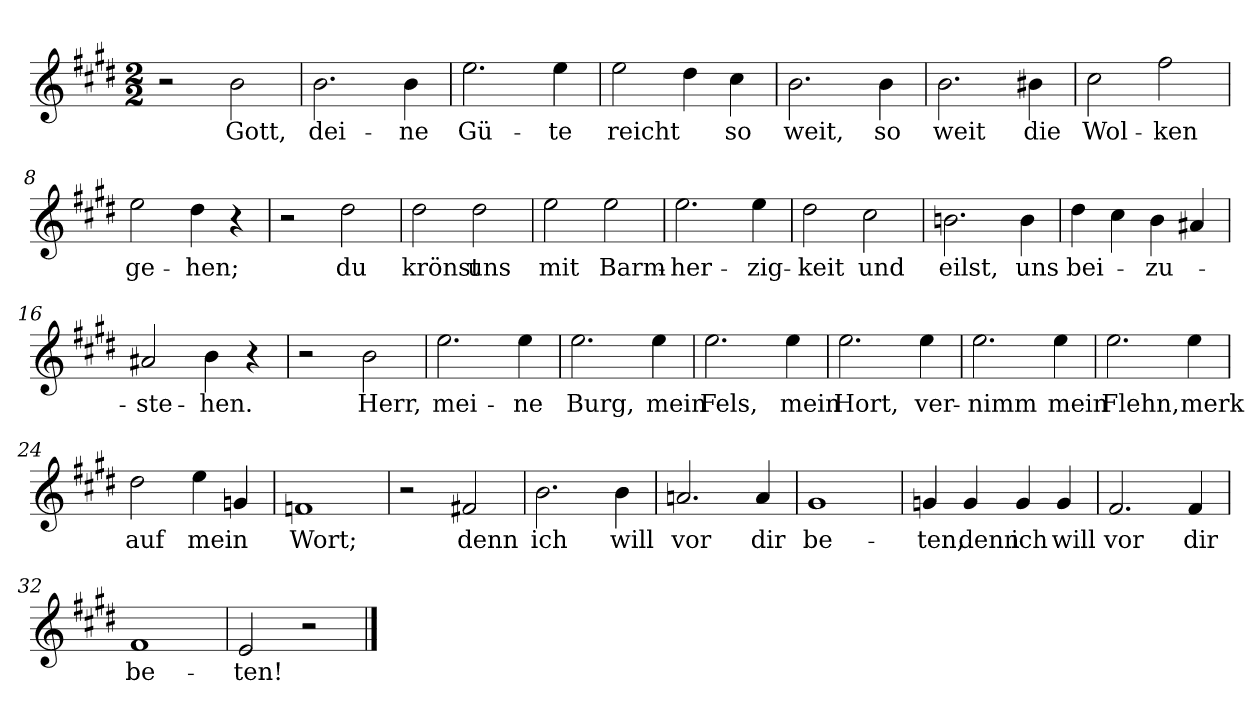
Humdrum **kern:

**kern	**text
*part1	*part1
*staff1	*staff1
*clefG2	*
*k[f#c#g#d#]	*
*M2/2	*
=1	=1
2r	.
!	!LO:LY:b
2b\	Gott,
=2	=2
!	!LO:LY:b
2.b\	dei-
!	!LO:LY:b
4b\	-ne
=3	=3
!	!LO:LY:b
2.ee\	Gü-
!	!LO:LY:b
4ee\	-te
=4	=4
!	!LO:LY:b
2ee\	reicht
4dd#\	.
!	!LO:LY:b
4cc#\	so
=5	=5
!	!LO:LY:b
2.b\	weit,
!	!LO:LY:b
4b\	so
=6	=6
!	!LO:LY:b
2.b\	weit
!	!LO:LY:b
4b#X\	die
=7	=7
!	!LO:LY:b
2cc#\	Wol-
!	!LO:LY:b
2ff#\	-ken
=8	=8
!	!LO:LY:b
2ee\	ge-
!	!LO:LY:b
4dd#\	-hen;
4r	.
=9	=9
2r	.
!	!LO:LY:b
2dd#\	du
=10	=10
!	!LO:LY:b
2dd#\	krönst
!	!LO:LY:b
2dd#\	uns
=11	=11
!	!LO:LY:b
2ee\	mit
!	!LO:LY:b
2ee\	Barm-
!!LO:LB:g=z
=12	=12
!	!LO:LY:b
2.ee\	-her-
!	!LO:LY:b
4ee\	-zig-
=13	=13
!	!LO:LY:b
2dd#\	-keit
!	!LO:LY:b
2cc#\	-und
=14	=14
!	!LO:LY:b
2.bn\	eilst,
!	!LO:LY:b
4b\	uns
=15	=15
!	!LO:LY:b
4dd#\	bei-
4cc#\	.
!	!LO:LY:b
4b\	-zu-
4a#X/	.
=16	=16
!	!LO:LY:b
2a#X/	-ste-
!	!LO:LY:b
4b\	-hen.
4r	.
=17	=17
2r	.
!	!LO:LY:b
2b\	Herr,
=18	=18
!	!LO:LY:b
2.ee\	mei-
!	!LO:LY:b
4ee\	-ne
=19	=19
!	!LO:LY:b
2.ee\	Burg,
!	!LO:LY:b
4ee\	mein
=20	=20
!	!LO:LY:b
2.ee\	Fels,
!	!LO:LY:b
4ee\	mein
=21	=21
!	!LO:LY:b
2.ee\	Hort,
!	!LO:LY:b
4ee\	ver-
!!LO:LB:g=z
=22	=22
!	!LO:LY:b
2.ee\	-nimm
!	!LO:LY:b
4ee\	mein
=23	=23
!	!LO:LY:b
2.ee\	Flehn,
!	!LO:LY:b
4ee\	merk
=24	=24
!	!LO:LY:b
2dd#\	auf
!	!LO:LY:b
4ee\	mein
4gn/	.
=25	=25
!	!LO:LY:b
1fn	Wort;
=26	=26
2r	.
!	!LO:LY:b
2f#X/	denn
=27	=27
!	!LO:LY:b
2.b\	ich
!	!LO:LY:b
4b\	will
=28	=28
!	!LO:LY:b
2.an/	vor
!	!LO:LY:b
4a/	dir
=29	=29
!	!LO:LY:b
1g#	be-
=30	=30
!	!LO:LY:b
4gn/	-ten,
!	!LO:LY:b
4g/	denn
!	!LO:LY:b
4g/	ich
!	!LO:LY:b
4g/	will
=31	=31
!	!LO:LY:b
2.f#/	vor
!	!LO:LY:b
4f#/	dir
=32	=32
!	!LO:LY:b
1f#	be-
!!LO:LB:g=z
=33	=33
!	!LO:LY:b
2e/	-ten!
2r	.
==	==
*-	*-
